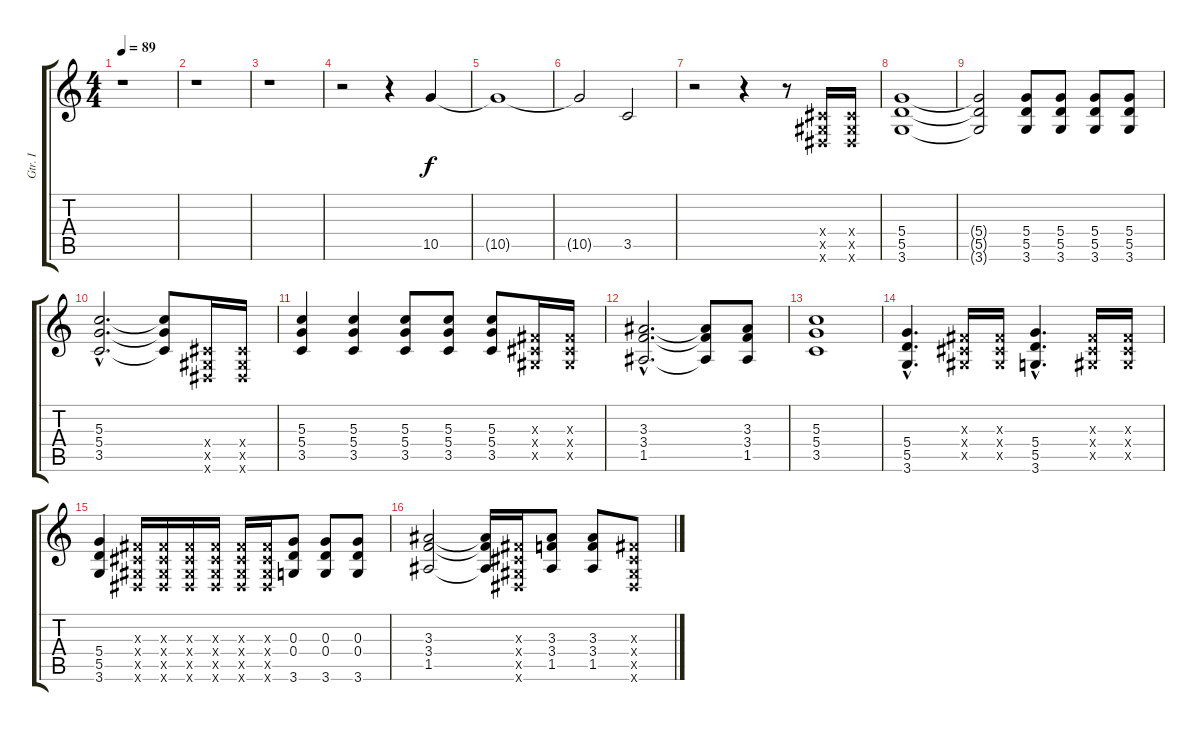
\track ("Gtr. I" "Gtr. I") {instrument overdrivenguitar}
\staff {score tabs}
\tuning (E4 B3 G3 D3 A2 E2) {hide}
\ts (4 4)
\tempo 89
\clef g2
\ks c
r.1{dy f} |
r.1 |
r.1 |
r.2 r.4 10.5.4 |
10.5{t}.1 |
10.5{t}.2 3.5.2 |
r.2 r.4 r.8 (-1.4{x} -1.5{x} -1.6{x}).16 (-1.4{x} -1.5{x} -1.6{x}).16 |
(5.4 5.5 3.6).1 |
(5.4{t} 5.5{t} 3.6{t}).2 (5.4 5.5 3.6).8 (5.4 5.5 3.6).8 (5.4 5.5 3.6).8 (5.4 5.5 3.6).8 |
(5.3{hac} 5.4{hac} 3.5{hac}).2{d} (5.3{t} 5.4{t} 3.5{t}).8 (-1.4{x} -1.5{x} -1.6{x}).16 (-1.4{x} -1.5{x} -1.6{x}).16 |
(5.3 5.4 3.5).4 (5.3 5.4 3.5).4 (5.3 5.4 3.5).8 (5.3 5.4 3.5).8 (5.3 5.4 3.5).8 (-1.3{x} -1.4{x} -1.5{x}).16 (-1.3{x} -1.4{x} -1.5{x}).16 |
(3.3{hac} 3.4{hac} 1.5{hac}).2{d} (3.3{t} 3.4{t} 1.5{t}).8 (3.3 3.4 1.5).8 |
(5.3 5.4 3.5).1 |
(5.4{hac} 5.5{hac} 3.6{hac}).4{d} (-1.3{x} -1.4{x} -1.5{x}).16 (-1.3{x} -1.4{x} -1.5{x}).16 (5.4{hac} 5.5{hac} 3.6{hac}).4{d} (-1.3{x} -1.4{x} -1.5{x}).16 (-1.3{x} -1.4{x} -1.5{x}).16 |
(5.4 5.5 3.6).4 (-1.3{x} -1.4{x} -1.5{x} -1.6{x}).16 (-1.3{x} -1.4{x} -1.5{x} -1.6{x}).16 (-1.3{x} -1.4{x} -1.5{x} -1.6{x}).16 (-1.3{x} -1.4{x} -1.5{x} -1.6{x}).16 (-1.3{x} -1.4{x} -1.5{x} -1.6{x}).16 (-1.3{x} -1.4{x} -1.5{x} -1.6{x}).16 (0.3 0.4 3.6).8 (0.3 0.4 3.6).8 (0.3 0.4 3.6).8 |
(3.3 3.4 1.5).2 (3.3{t} 3.4{t} 1.5{t}).16 (-1.3{x} -1.4{x} -1.5{x} -1.6{x}).16 (3.3 3.4 1.5).8 (3.3 3.4 1.5).8 (-1.3{x} -1.4{x} -1.5{x} -1.6{x}).8
